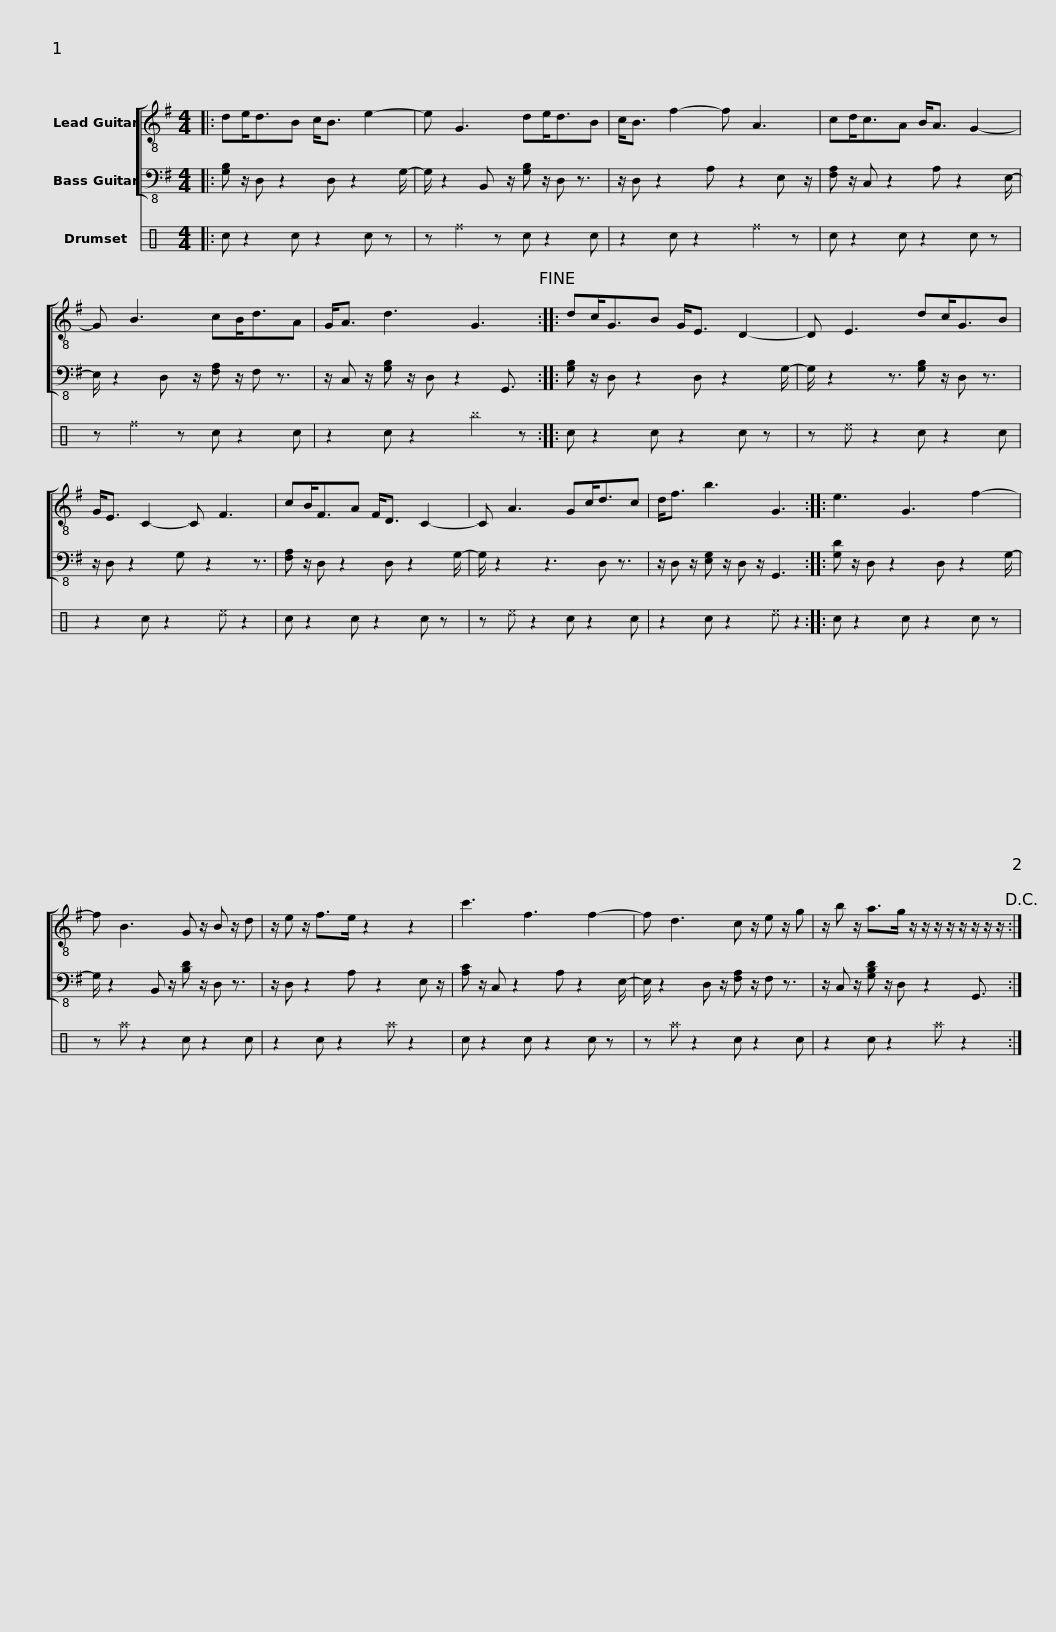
X:1
%%score [ 1 2 ] 3
L:1/8
M:4/4
I:linebreak $
K:G
V:1 treble-8
V:2 bass-8
V:3 perc
K:none
V:1
|: de<dB c<B e2- | e G3 de<dB | c<B f2- f A3 |$ cd<cA B<A G2- | G B3 cB<dA | %5
 G<A d3 G3!fine! ::$ dc<GB G<E D2- | D E3 dc<GB | G<E C2- C F3 |$ cB<FA F<D C2- | %10
 C A3 Gc<dc | d<f b3 G3 ::$ e3 G3 f2- | f B3 G z/ B z/ d | z/ e z/ f>e z2 z2 |$ %15
 c'3 f3 f2- | f d3 c z/ e z/ g | z/ b z/ a>g z/ z/ z/ z/ z/ z/ z/ z/!D.C.! :| %18
V:2
|: [G,B,] z/ D, z2 D, z2 G,/- | G,/ z2 B,, z/ [G,B,] z/ D, z3/2 | z/ D, z2 A, z2 E, z/ |$ [F,A,] z/ C, z2 A, z2 E,/- | E,/ z2 D, z/ [F,A,] z/ F, z3/2 | %5
 z/ C, z/ [G,B,] z/ D, z2 G,,3/2 ::$ [G,B,] z/ D, z2 D, z2 G,/- | G,/ z2 z3/2 [G,B,] z/ D, z3/2 | z/ D, z2 G, z2 z3/2 |$ [F,A,] z/ D, z2 D, z2 G,/- | %10
 G,/ z2 z3 D, z3/2 | z/ D, z/ [E,G,] z/ D, z/ G,,3 ::$ [G,D] z/ D, z2 D, z2 G,/- | G,/ z2 B,, z/ [B,D] z/ D, z3/2 | z/ D, z2 A, z2 E, z/ |$ %15
 [A,C] z/ C, z2 A, z2 E,/- | E,/ z2 D, z/ [F,A,] z/ F, z3/2 | z/ C, z/ [G,B,D] z/ D, z2 G,,3/2 :| %18
V:3
[K:C]|: c z2 c z2 c z | z ^f2 z c z2 c | z2 c z2 ^f2 z |$ c z2 c z2 c z | z ^f2 z c z2 c | %5
 z2 c z2 ^b2 z ::$ c z2 c z2 c z | z ^e z2 c z2 c | z2 c z2 ^e z2 |$ c z2 c z2 c z | %10
 z ^e z2 c z2 c | z2 c z2 ^e z2 ::$ c z2 c z2 c z | z ^a z2 c z2 c | z2 c z2 ^a z2 |$ %15
 c z2 c z2 c z | z ^a z2 c z2 c | z2 c z2 ^a z2 :| %18
